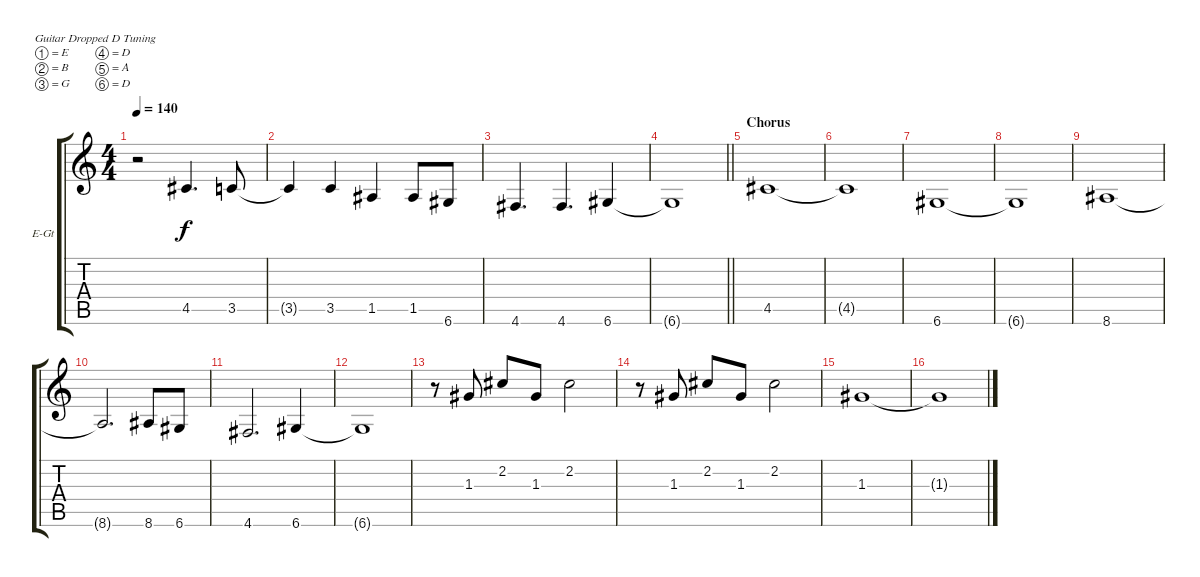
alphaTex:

\bracketExtendMode groupsimilarinstruments
\firstSystemTrackNameOrientation horizontal
\otherSystemsTrackNameOrientation horizontal
\track ("Dist Guitar 1 - Cello" "E-Gt") {instrument distortionguitar}
\staff {score tabs}
\tuning (E4 B3 G3 D3 A2 D2)
\ts (4 4)
\tempo 140
\clef g2
\scale
0.333333
\ks c
r.2{dy f} 4.5.4{d} 3.5.8 |
\scale
0.333333 3.5{t}.4 3.5.4 1.5.4 1.5.8 6.6.8 |
\scale
0.333333 4.6.4{d} 4.6.4{d} 6.6.4 |
\scale
0.333333
\barLineRight lightlight
6.6{t}.1 |
\section ("" "Chorus")
\scale
0.333333 4.5.1 |
\scale
0.333333 4.5{t}.1 |
\scale
0.333333 6.6.1 |
\scale
0.333333 6.6{t}.1 |
\scale
0.333333 8.6.1 |
\scale
0.333333 8.6{t}.2{d} 8.6.8 6.6.8 |
\scale
0.333333 4.6.2{d} 6.6.4 |
\scale
0.333333 6.6{t}.1 |
\scale
0.333333 r.8 1.3.8 2.2.8 1.3.8 2.2.2 |
\scale
0.333333 r.8 1.3.8 2.2.8 1.3.8 2.2.2 |
\scale
0.333333 1.3.1 |
\scale
0.333333 1.3{t}.1
